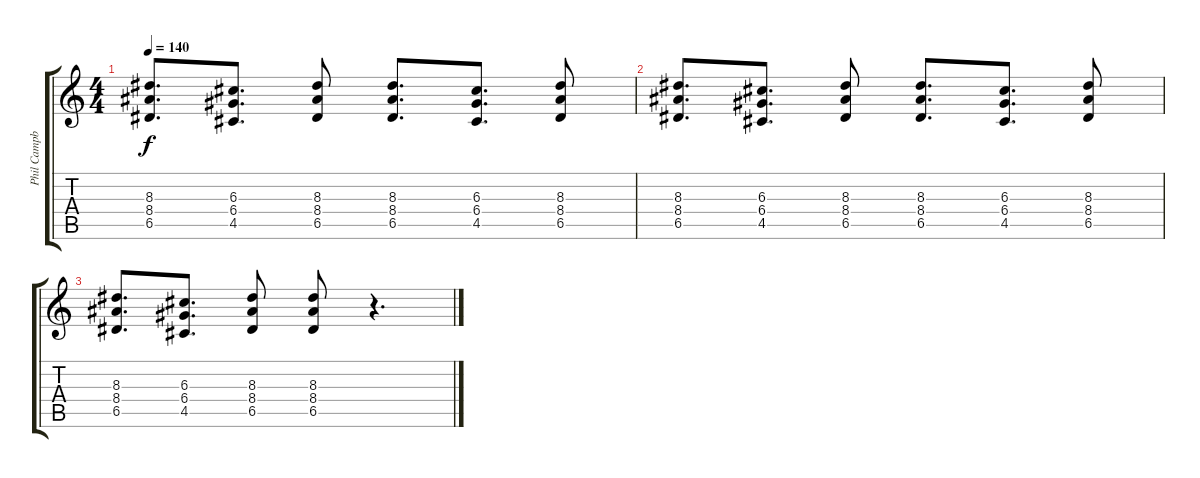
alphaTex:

\track ("Phil Campbell" "Phil Campb") {instrument overdrivenguitar}
\staff {score tabs}
\tuning (E4 B3 G3 D3 A2 E2) {hide}
\ts (4 4)
\tempo 140
\clef g2
\ks c
(8.3 8.4 6.5).8{d dy f} (6.3 6.4 4.5).8{d} (8.3 8.4 6.5).8 (8.3 8.4 6.5).8{d} (6.3 6.4 4.5).8{d} (8.3 8.4 6.5).8 |
(8.3 8.4 6.5).8{d} (6.3 6.4 4.5).8{d} (8.3 8.4 6.5).8 (8.3 8.4 6.5).8{d} (6.3 6.4 4.5).8{d} (8.3 8.4 6.5).8 |
(8.3 8.4 6.5).8{d} (6.3 6.4 4.5).8{d} (8.3 8.4 6.5).8 (8.3 8.4 6.5).8 r.4{d}
